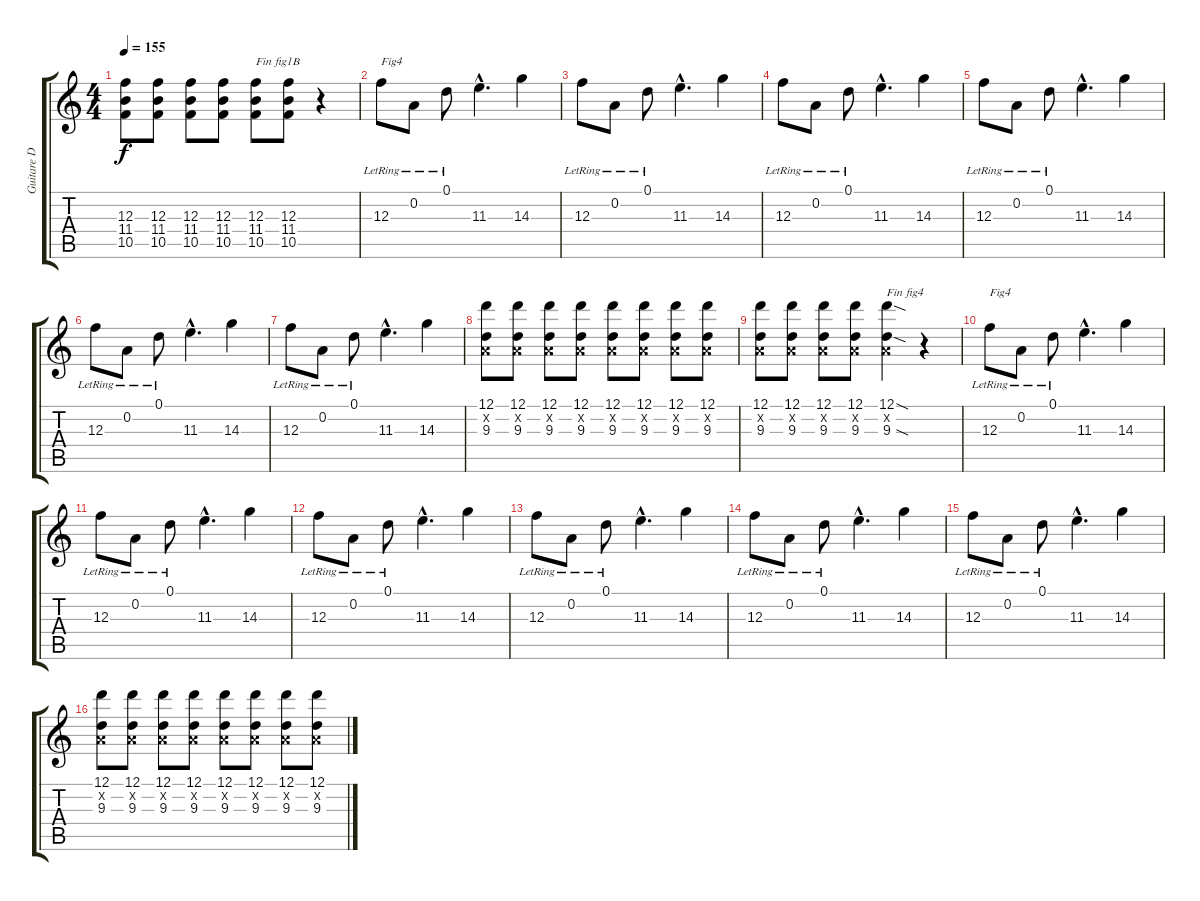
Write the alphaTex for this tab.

\track ("Guitare D" "Guitare D") {instrument overdrivenguitar}
\staff {score tabs}
\tuning (D4 A3 F3 C3 G2 D2) {hide}
\ts (4 4)
\tempo 155
\clef g2
\ks c
(12.3{t} 11.4{t} 10.5{t}).8{dy f} (12.3 11.4 10.5).8 (12.3 11.4 10.5).8 (12.3 11.4 10.5).8 (12.3 11.4 10.5).8{txt "Fin fig1B"} (12.3 11.4 10.5).8 r.4 |
12.3{lr}.8{txt "Fig4"} 0.2{lr}.8 0.1{lr}.8 11.3{hac}.4{d} 14.3.4 |
12.3{lr}.8 0.2{lr}.8 0.1{lr}.8 11.3{hac}.4{d} 14.3.4 |
12.3{lr}.8 0.2{lr}.8 0.1{lr}.8 11.3{hac}.4{d} 14.3.4 |
12.3{lr}.8 0.2{lr}.8 0.1{lr}.8 11.3{hac}.4{d} 14.3.4 |
12.3{lr}.8 0.2{lr}.8 0.1{lr}.8 11.3{hac}.4{d} 14.3.4 |
12.3{lr}.8 0.2{lr}.8 0.1{lr}.8 11.3{hac}.4{d} 14.3.4 |
(12.1 0.2{x} 9.3).8 (12.1 0.2{x} 9.3).8 (12.1 0.2{x} 9.3).8 (12.1 0.2{x} 9.3).8 (12.1 0.2{x} 9.3).8 (12.1 0.2{x} 9.3).8 (12.1 0.2{x} 9.3).8 (12.1 0.2{x} 9.3).8 |
(12.1 0.2{x} 9.3).8 (12.1 0.2{x} 9.3).8 (12.1 0.2{x} 9.3).8 (12.1 0.2{x} 9.3).8 (12.1{sod} 0.2{x} 9.3{sod}).4{txt "Fin fig4"} r.4 |
12.3{lr}.8{txt "Fig4"} 0.2{lr}.8 0.1{lr}.8 11.3{hac}.4{d} 14.3.4 |
12.3{lr}.8 0.2{lr}.8 0.1{lr}.8 11.3{hac}.4{d} 14.3.4 |
12.3{lr}.8 0.2{lr}.8 0.1{lr}.8 11.3{hac}.4{d} 14.3.4 |
12.3{lr}.8 0.2{lr}.8 0.1{lr}.8 11.3{hac}.4{d} 14.3.4 |
12.3{lr}.8 0.2{lr}.8 0.1{lr}.8 11.3{hac}.4{d} 14.3.4 |
12.3{lr}.8 0.2{lr}.8 0.1{lr}.8 11.3{hac}.4{d} 14.3.4 |
(12.1 0.2{x} 9.3).8 (12.1 0.2{x} 9.3).8 (12.1 0.2{x} 9.3).8 (12.1 0.2{x} 9.3).8 (12.1 0.2{x} 9.3).8 (12.1 0.2{x} 9.3).8 (12.1 0.2{x} 9.3).8 (12.1 0.2{x} 9.3).8
